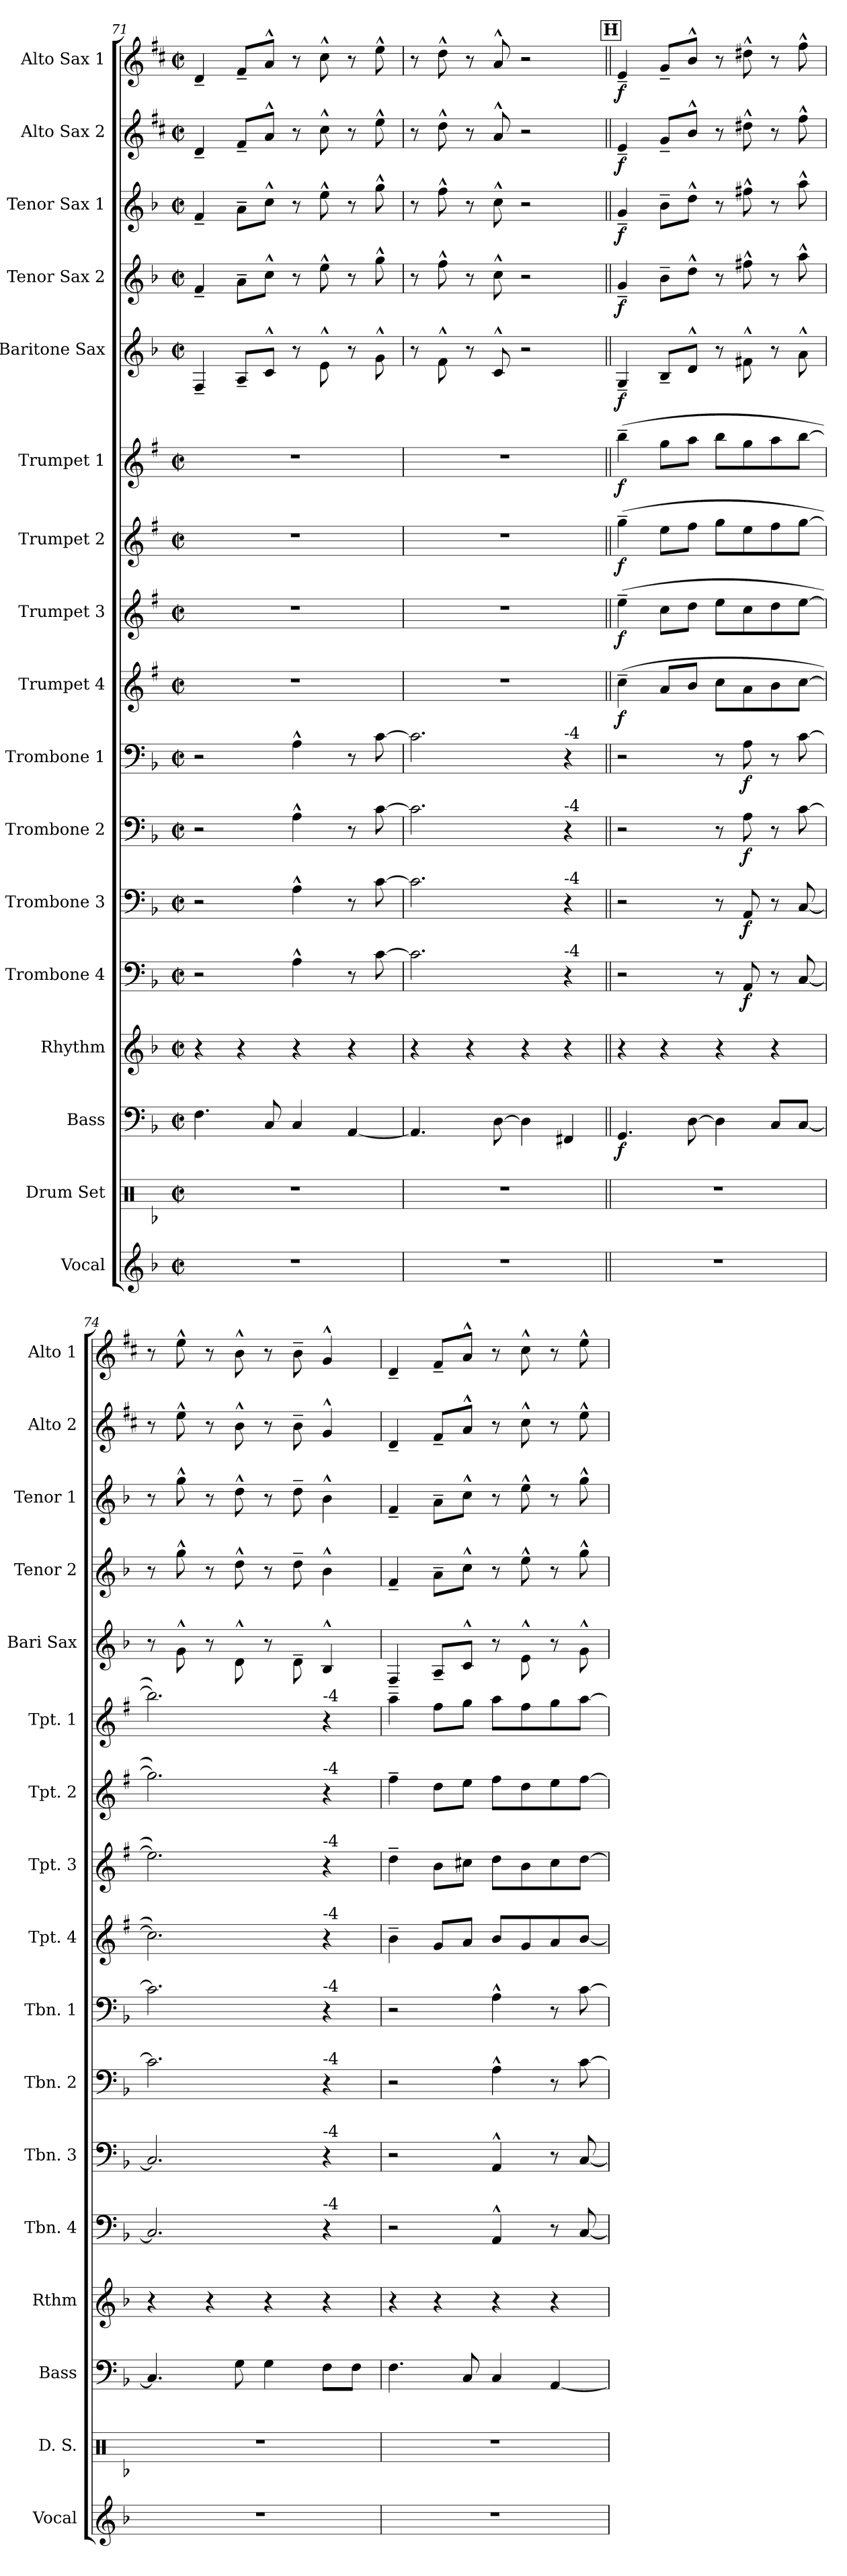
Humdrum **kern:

**kern	**kern	**kern	**dynam	**kern	**kern	**dynam	**kern	**dynam	**kern	**dynam	**kern	**dynam	**kern	**dynam	**kern	**dynam	**kern	**dynam	**kern	**dynam	**kern	**dynam	**kern	**dynam	**kern	**dynam	**kern	**dynam	**kern	**dynam
*part17	*part16	*part15	*part15	*part14	*part13	*part13	*part12	*part12	*part11	*part11	*part10	*part10	*part9	*part9	*part8	*part8	*part7	*part7	*part6	*part6	*part5	*part5	*part4	*part4	*part3	*part3	*part2	*part2	*part1	*part1
*staff17	*staff16	*staff15	*staff15	*staff14	*staff13	*staff13	*staff12	*staff12	*staff11	*staff11	*staff10	*staff10	*staff9	*staff9	*staff8	*staff8	*staff7	*staff7	*staff6	*staff6	*staff5	*staff5	*staff4	*staff4	*staff3	*staff3	*staff2	*staff2	*staff1	*staff1
*I"Vocal	*I"Drum Set	*I"Bass	*	*I"Rhythm	*I"Trombone 4	*	*I"Trombone 3	*	*I"Trombone 2	*	*I"Trombone 1	*	*I"Trumpet 4	*	*I"Trumpet 3	*	*I"Trumpet 2	*	*I"Trumpet 1	*	*I"Baritone Sax	*	*I"Tenor Sax 2	*	*I"Tenor Sax 1	*	*I"Alto Sax 2	*	*I"Alto Sax 1	*
*I'Vocal	*I'D. S.	*I'Bass	*	*I'Rthm	*I'Tbn. 4	*	*I'Tbn. 3	*	*I'Tbn. 2	*	*I'Tbn. 1	*	*I'Tpt. 4	*	*I'Tpt. 3	*	*I'Tpt. 2	*	*I'Tpt. 1	*	*I'Bari Sax	*	*I'Tenor 2	*	*I'Tenor 1	*	*I'Alto 2	*	*I'Alto 1	*
*clefG2	*clefX	*clefF4	*	*clefG2	*clefF4	*	*clefF4	*	*clefF4	*	*clefF4	*	*clefG2	*	*clefG2	*	*clefG2	*	*clefG2	*	*clefG2	*	*clefG2	*	*clefG2	*	*clefG2	*	*clefG2	*
*	*	*ITrd7c12	*	*	*	*	*	*	*	*	*	*	*ITrd1c2	*	*ITrd1c2	*	*ITrd1c2	*	*ITrd1c2	*	*ITrd12c21	*	*ITrd8c14	*	*ITrd8c14	*	*ITrd5c9	*	*ITrd5c9	*
*k[b-]	*k[b-]	*k[b-]	*	*k[b-]	*k[b-]	*	*k[b-]	*	*k[b-]	*	*k[b-]	*	*k[b-]	*	*k[b-]	*	*k[b-]	*	*k[b-]	*	*k[b-]	*	*k[b-]	*	*k[b-]	*	*k[b-]	*	*k[b-]	*
*F:	*F:	*F:	*	*F:	*F:	*	*F:	*	*F:	*	*F:	*	*F:	*	*F:	*	*F:	*	*F:	*	*F:	*	*F:	*	*F:	*	*F:	*	*F:	*
*M2/2	*M2/2	*M2/2	*	*M2/2	*M2/2	*	*M2/2	*	*M2/2	*	*M2/2	*	*M2/2	*	*M2/2	*	*M2/2	*	*M2/2	*	*M2/2	*	*M2/2	*	*M2/2	*	*M2/2	*	*M2/2	*
*met(c|)	*met(c|)	*met(c|)	*	*met(c|)	*met(c|)	*	*met(c|)	*	*met(c|)	*	*met(c|)	*	*met(c|)	*	*met(c|)	*	*met(c|)	*	*met(c|)	*	*met(c|)	*	*met(c|)	*	*met(c|)	*	*met(c|)	*	*met(c|)	*
=71	=71	=71	=71	=71	=71	=71	=71	=71	=71	=71	=71	=71	=71	=71	=71	=71	=71	=71	=71	=71	=71	=71	=71	=71	=71	=71	=71	=71	=71	=71
1r	1r	4.FF\	.	4r	2r	.	2r	.	2r	.	2r	.	1r	.	1r	.	1r	.	1r	.	4FF~</	.	4F~</	.	4F~</	.	4F~</	.	4F~</	.
.	.	.	.	4r	.	.	.	.	.	.	.	.	.	.	.	.	.	.	.	.	8AA~>/L	.	8A~>\L	.	8A~>\L	.	8A~>/L	.	8A~>/L	.
.	.	8CC/	.	.	.	.	.	.	.	.	.	.	.	.	.	.	.	.	.	.	8C^^>/J	.	8c^^>\J	.	8c^^>\J	.	8c^^>/J	.	8c^^>/J	.
.	.	4CC/	.	4r	4A^^>\	.	4A^^>\	.	4A^^>\	.	4A^^>\	.	.	.	.	.	.	.	.	.	8r	.	8r	.	8r	.	8r	.	8r	.
.	.	.	.	.	.	.	.	.	.	.	.	.	.	.	.	.	.	.	.	.	8E^^>\	.	8e^^>\	.	8e^^>\	.	8e^^>\	.	8e^^>\	.
.	.	[4AAA/	.	4r	8r	.	8r	.	8r	.	8r	.	.	.	.	.	.	.	.	.	8r	.	8r	.	8r	.	8r	.	8r	.
.	.	.	.	.	[8c\	.	[8c\	.	[8c\	.	[8c\	.	.	.	.	.	.	.	.	.	8G^^>\	.	8g^^>\	.	8g^^>\	.	8g^^>\	.	8g^^>\	.
=72	=72	=72	=72	=72	=72	=72	=72	=72	=72	=72	=72	=72	=72	=72	=72	=72	=72	=72	=72	=72	=72	=72	=72	=72	=72	=72	=72	=72	=72	=72
1r	1r	4.AAA/]	.	4r	2.c\]	.	2.c\]	.	2.c\]	.	2.c\]	.	1r	.	1r	.	1r	.	1r	.	8r	.	8r	.	8r	.	8r	.	8r	.
.	.	.	.	.	.	.	.	.	.	.	.	.	.	.	.	.	.	.	.	.	8F^^>\	.	8f^^>\	.	8f^^>\	.	8f^^>\	.	8f^^>\	.
.	.	.	.	4r	.	.	.	.	.	.	.	.	.	.	.	.	.	.	.	.	8r	.	8r	.	8r	.	8r	.	8r	.
.	.	[8DD\	.	.	.	.	.	.	.	.	.	.	.	.	.	.	.	.	.	.	8C^^>/	.	8c^^>\	.	8c^^>\	.	8c^^>/	.	8c^^>/	.
.	.	4DD\]	.	4r	.	.	.	.	.	.	.	.	.	.	.	.	.	.	.	.	2r	.	2r	.	2r	.	2r	.	2r	.
!	!	!	!	!	!	!	!	!	!	!	!LO:TX:a:t=-4	!	!	!	!	!	!	!	!	!	!	!	!	!	!	!	!	!	!	!
!	!	!	!	!	!	!	!	!	!LO:TX:a:t=-4	!	!	!	!	!	!	!	!	!	!	!	!	!	!	!	!	!	!	!	!	!
!	!	!	!	!	!	!	!LO:TX:a:t=-4	!	!	!	!	!	!	!	!	!	!	!	!	!	!	!	!	!	!	!	!	!	!	!
!	!	!	!	!	!LO:TX:a:t=-4	!	!	!	!	!	!	!	!	!	!	!	!	!	!	!	!	!	!	!	!	!	!	!	!	!
.	.	4FFF#X/	.	4r	4r	.	4r	.	4r	.	4r	.	.	.	.	.	.	.	.	.	.	.	.	.	.	.	.	.	.	.
!!LO:PB:g=z
!!LO:REH:place=s1:a:fs=8:t=H
=73||	=73||	=73||	=73||	=73||	=73||	=73||	=73||	=73||	=73||	=73||	=73||	=73||	=73||	=73||	=73||	=73||	=73||	=73||	=73||	=73||	=73||	=73||	=73||	=73||	=73||	=73||	=73||	=73||	=73||	=73||
!	!	!	!LO:DY:b	!	!	!	!	!	!	!	!	!	!	!LO:DY:b	!	!LO:DY:b	!	!LO:DY:b	!	!LO:DY:b	!	!LO:DY:b	!	!LO:DY:b	!	!LO:DY:b	!	!LO:DY:b	!	!LO:DY:b
1r	1r	4.GGG/	f	4r	2r	.	2r	.	2r	.	2r	.	(>4b-~>\	f	(>4dd~>\	f	(>4ff~>\	f	(>4aa~>\	f	4GG~</	f	4G~</	f	4G~</	f	4G~</	f	4G~</	f
.	.	.	.	4r	.	.	.	.	.	.	.	.	8g/L	.	8b-\L	.	8dd\L	.	8ff\L	.	8BB-~>/L	.	8B-~>\L	.	8B-~>\L	.	8B-~>/L	.	8B-~>/L	.
.	.	[8DD\	.	.	.	.	.	.	.	.	.	.	8a/J	.	8cc\J	.	8ee\J	.	8gg\J	.	8D^^>/J	.	8d^^>\J	.	8d^^>\J	.	8d^^>/J	.	8d^^>/J	.
.	.	4DD\]	.	4r	8r	.	8r	.	8r	.	8r	.	8b-\L	.	8dd\L	.	8ff\L	.	8aa\L	.	8r	.	8r	.	8r	.	8r	.	8r	.
!	!	!	!	!	!	!LO:DY:b	!	!LO:DY:b	!	!LO:DY:b	!	!LO:DY:b	!	!	!	!	!	!	!	!	!	!	!	!	!	!	!	!	!	!
.	.	.	.	.	8AA/	f	8AA/	f	8A\	f	8A\	f	8g\	.	8b-\	.	8dd\	.	8ff\	.	8F#X^^>\	.	8f#X^^>\	.	8f#X^^>\	.	8f#X^^>\	.	8f#X^^>\	.
.	.	8CC/L	.	4r	8r	.	8r	.	8r	.	8r	.	8a\	.	8cc\	.	8ee\	.	8gg\	.	8r	.	8r	.	8r	.	8r	.	8r	.
.	.	[8CC/J	.	.	[8C/	.	[8C/	.	[8c\	.	[8c\	.	[8b-\J	.	[8dd\J	.	[8ff\J	.	[8aa\J	.	8A^^>\	.	8a^^>\	.	8a^^>\	.	8a^^>\	.	8a^^>\	.
=74	=74	=74	=74	=74	=74	=74	=74	=74	=74	=74	=74	=74	=74	=74	=74	=74	=74	=74	=74	=74	=74	=74	=74	=74	=74	=74	=74	=74	=74	=74
1r	1r	4.CC/]	.	4r	2.C/]	.	2.C/]	.	2.c\]	.	2.c\]	.	2.b-\])	.	2.dd\])	.	2.ff\])	.	2.aa\])	.	8r	.	8r	.	8r	.	8r	.	8r	.
.	.	.	.	.	.	.	.	.	.	.	.	.	.	.	.	.	.	.	.	.	8G^^>\	.	8g^^>\	.	8g^^>\	.	8g^^>\	.	8g^^>\	.
.	.	.	.	4r	.	.	.	.	.	.	.	.	.	.	.	.	.	.	.	.	8r	.	8r	.	8r	.	8r	.	8r	.
.	.	8GG\	.	.	.	.	.	.	.	.	.	.	.	.	.	.	.	.	.	.	8D^^>\	.	8d^^>\	.	8d^^>\	.	8d^^>\	.	8d^^>\	.
.	.	4GG\	.	4r	.	.	.	.	.	.	.	.	.	.	.	.	.	.	.	.	8r	.	8r	.	8r	.	8r	.	8r	.
.	.	.	.	.	.	.	.	.	.	.	.	.	.	.	.	.	.	.	.	.	8D~>\	.	8d~>\	.	8d~>\	.	8d~>\	.	8d~>\	.
!	!	!	!	!	!	!	!	!	!	!	!	!	!	!	!	!	!	!	!LO:TX:a:t=-4	!	!	!	!	!	!	!	!	!	!	!
!	!	!	!	!	!	!	!	!	!	!	!	!	!	!	!	!	!LO:TX:a:t=-4	!	!	!	!	!	!	!	!	!	!	!	!	!
!	!	!	!	!	!	!	!	!	!	!	!	!	!	!	!LO:TX:a:t=-4	!	!	!	!	!	!	!	!	!	!	!	!	!	!	!
!	!	!	!	!	!	!	!	!	!	!	!	!	!LO:TX:a:t=-4	!	!	!	!	!	!	!	!	!	!	!	!	!	!	!	!	!
!	!	!	!	!	!	!	!	!	!	!	!LO:TX:a:t=-4	!	!	!	!	!	!	!	!	!	!	!	!	!	!	!	!	!	!	!
!	!	!	!	!	!	!	!	!	!LO:TX:a:t=-4	!	!	!	!	!	!	!	!	!	!	!	!	!	!	!	!	!	!	!	!	!
!	!	!	!	!	!	!	!LO:TX:a:t=-4	!	!	!	!	!	!	!	!	!	!	!	!	!	!	!	!	!	!	!	!	!	!	!
!	!	!	!	!	!LO:TX:a:t=-4	!	!	!	!	!	!	!	!	!	!	!	!	!	!	!	!	!	!	!	!	!	!	!	!	!
.	.	8FF\L	.	4r	4r	.	4r	.	4r	.	4r	.	4r	.	4r	.	4r	.	4r	.	4BB-^^>/	.	4B-^^>\	.	4B-^^>\	.	4B-^^>/	.	4B-^^>/	.
.	.	8FF\J	.	.	.	.	.	.	.	.	.	.	.	.	.	.	.	.	.	.	.	.	.	.	.	.	.	.	.	.
=75	=75	=75	=75	=75	=75	=75	=75	=75	=75	=75	=75	=75	=75	=75	=75	=75	=75	=75	=75	=75	=75	=75	=75	=75	=75	=75	=75	=75	=75	=75
1r	1r	4.FF\	.	4r	2r	.	2r	.	2r	.	2r	.	4a~>\	.	4cc~>\	.	4ee~>\	.	4gg~>\	.	4FF~</	.	4F~</	.	4F~</	.	4F~</	.	4F~</	.
.	.	.	.	4r	.	.	.	.	.	.	.	.	8f/L	.	8a\L	.	8cc\L	.	8ee\L	.	8AA~>/L	.	8A~>\L	.	8A~>\L	.	8A~>/L	.	8A~>/L	.
.	.	8CC/	.	.	.	.	.	.	.	.	.	.	8g/J	.	8bn\J	.	8dd\J	.	8ff\J	.	8C^^>/J	.	8c^^>\J	.	8c^^>\J	.	8c^^>/J	.	8c^^>/J	.
.	.	4CC/	.	4r	4AA^^>/	.	4AA^^>/	.	4A^^>\	.	4A^^>\	.	8a/L	.	8cc\L	.	8ee\L	.	8gg\L	.	8r	.	8r	.	8r	.	8r	.	8r	.
.	.	.	.	.	.	.	.	.	.	.	.	.	8f/	.	8a\	.	8cc\	.	8ee\	.	8E^^>\	.	8e^^>\	.	8e^^>\	.	8e^^>\	.	8e^^>\	.
.	.	[4AAA/	.	4r	8r	.	8r	.	8r	.	8r	.	8g/	.	8b\	.	8dd\	.	8ff\	.	8r	.	8r	.	8r	.	8r	.	8r	.
.	.	.	.	.	[8C/	.	[8C/	.	[8c\	.	[8c\	.	[8a/J	.	[8cc\J	.	[8ee\J	.	[8gg\J	.	8G^^>\	.	8g^^>\	.	8g^^>\	.	8g^^>\	.	8g^^>\	.
=	=	=	=	=	=	=	=	=	=	=	=	=	=	=	=	=	=	=	=	=	=	=	=	=	=	=	=	=	=	=
*-	*-	*-	*-	*-	*-	*-	*-	*-	*-	*-	*-	*-	*-	*-	*-	*-	*-	*-	*-	*-	*-	*-	*-	*-	*-	*-	*-	*-	*-	*-
